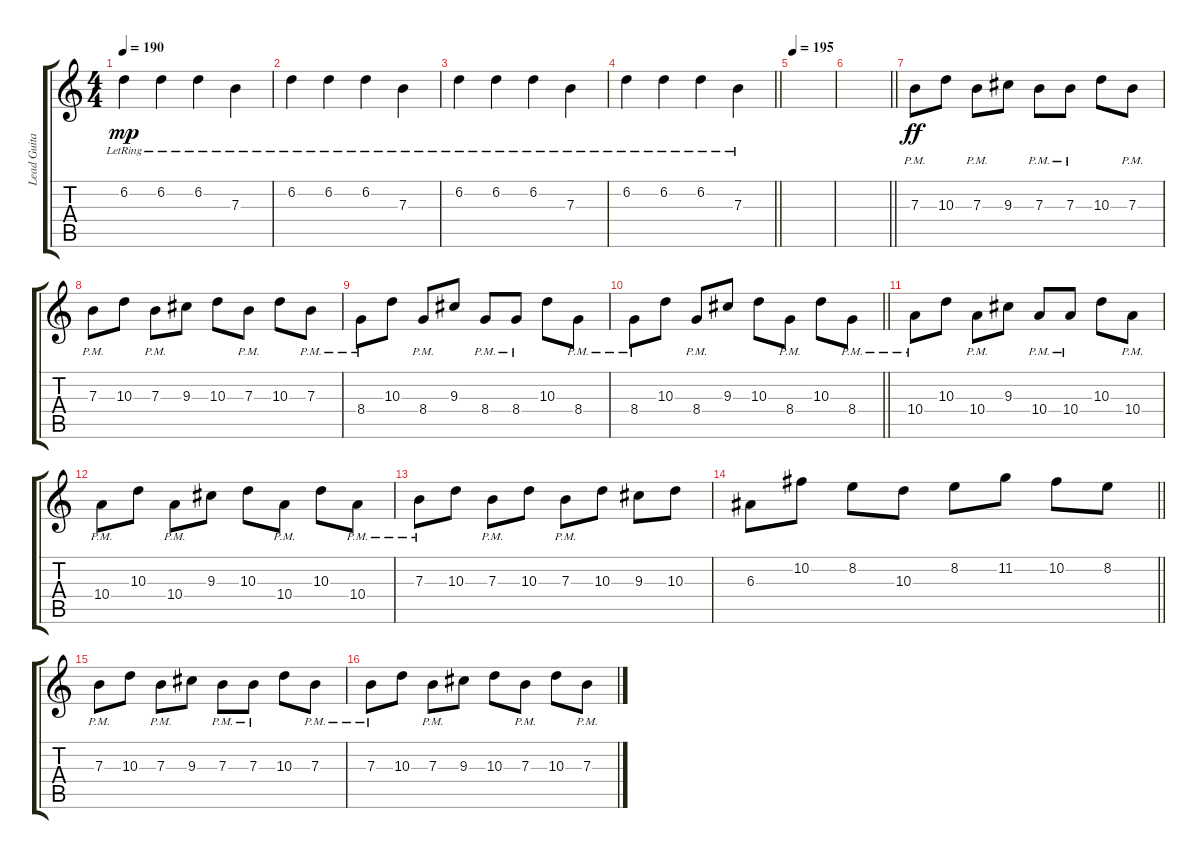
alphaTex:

\track ("Lead Guitar" "Lead Guita") {instrument overdrivenguitar}
\staff {score tabs}
\tuning (Db4 Ab3 E3 B2 Gb2 B1) {hide}
\ts (4 4)
\tempo 190
\clef g2
\ks c
6.2{lr}.4{dy mp} 6.2{lr}.4 6.2{lr}.4 7.3{lr}.4 |
6.2{lr}.4 6.2{lr}.4 6.2{lr}.4 7.3{lr}.4 |
6.2{lr}.4 6.2{lr}.4 6.2{lr}.4 7.3{lr}.4 |
\barLineRight lightlight
6.2{lr}.4 6.2{lr}.4 6.2{lr}.4 7.3{lr}.4 |
\tempo 195
|
\barLineRight lightlight
|
7.3{pm}.8{dy ff} 10.3.8 7.3{pm}.8 9.3.8 7.3{pm}.8 7.3{pm}.8 10.3.8 7.3{pm}.8 |
7.3{pm}.8 10.3.8 7.3{pm}.8 9.3.8 10.3.8 7.3{pm}.8 10.3.8 7.3{pm}.8 |
8.4{pm}.8 10.3.8 8.4{pm}.8 9.3.8 8.4{pm}.8 8.4{pm}.8 10.3.8 8.4{pm}.8 |
\barLineRight lightlight
8.4{pm}.8 10.3.8 8.4{pm}.8 9.3.8 10.3.8 8.4{pm}.8 10.3.8 8.4{pm}.8 |
10.4{pm}.8 10.3.8 10.4{pm}.8 9.3.8 10.4{pm}.8 10.4{pm}.8 10.3.8 10.4{pm}.8 |
10.4{pm}.8 10.3.8 10.4{pm}.8 9.3.8 10.3.8 10.4{pm}.8 10.3.8 10.4{pm}.8 |
7.3{pm}.8 10.3.8 7.3{pm}.8 10.3.8 7.3{pm}.8 10.3.8 9.3.8 10.3.8 |
\barLineRight lightlight
6.3.8 10.2.8 8.2.8 10.3.8 8.2.8 11.2.8 10.2.8 8.2.8 |
7.3{pm}.8 10.3.8 7.3{pm}.8 9.3.8 7.3{pm}.8 7.3{pm}.8 10.3.8 7.3{pm}.8 |
7.3{pm}.8 10.3.8 7.3{pm}.8 9.3.8 10.3.8 7.3{pm}.8 10.3.8 7.3{pm}.8
